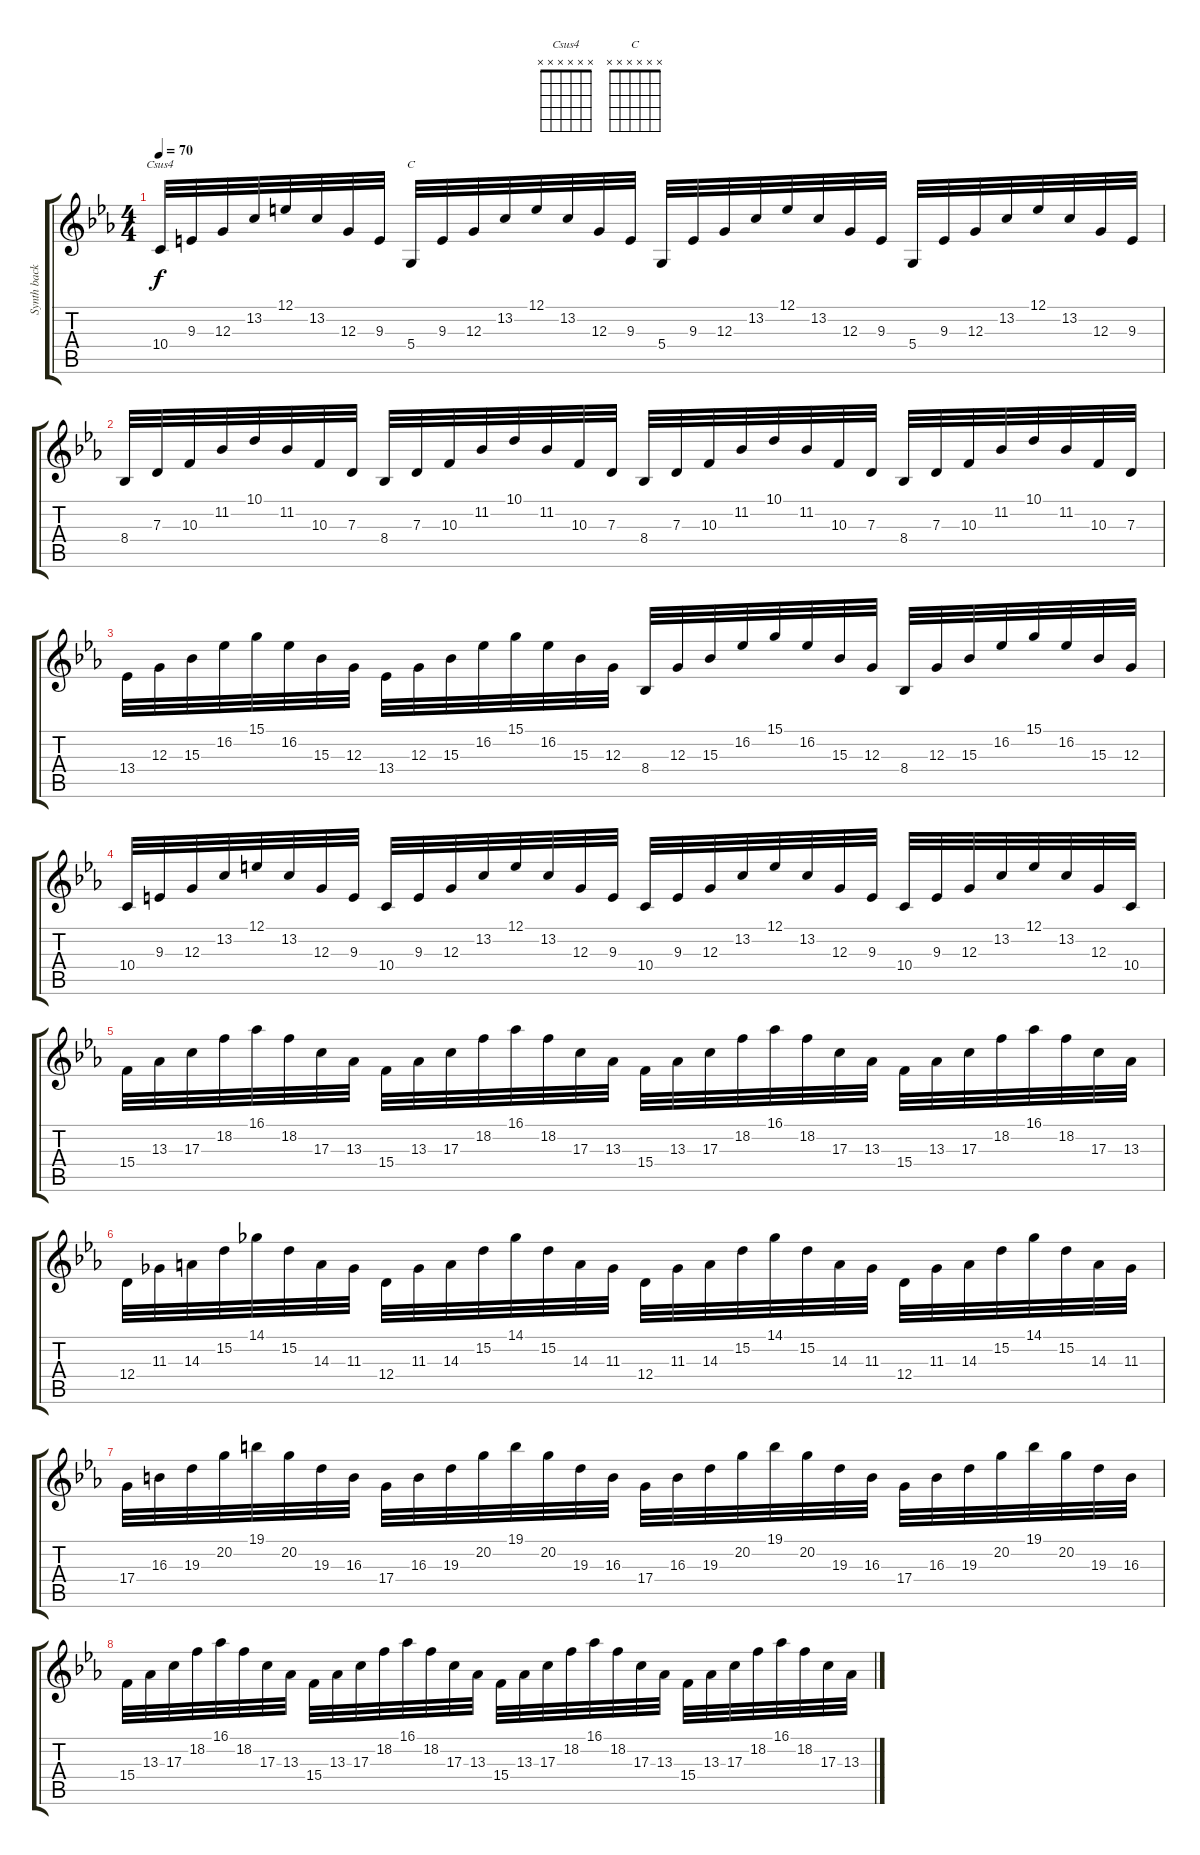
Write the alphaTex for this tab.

\track ("Synth backing track" "Synth back") {instrument lead2sawtooth}
\staff {score tabs}
\tuning (E4 B3 G3 D3 A2 E2) {hide}
\chord ("Csus4" x x x x x x)
\chord ("C" x x x x x x)
\ts (4 4)
\tempo 70
\clef g2
\ks cminor
10.4.32{ch "Csus4" dy f} 9.3.32 12.3.32 13.2.32 12.1.32 13.2.32 12.3.32 9.3.32 5.4.32{ch "C"} 9.3.32 12.3.32 13.2.32 12.1.32 13.2.32 12.3.32 9.3.32 5.4.32 9.3.32 12.3.32 13.2.32 12.1.32 13.2.32 12.3.32 9.3.32 5.4.32 9.3.32 12.3.32 13.2.32 12.1.32 13.2.32 12.3.32 9.3.32 |
8.4.32 7.3.32 10.3.32 11.2.32 10.1.32 11.2.32 10.3.32 7.3.32 8.4.32 7.3.32 10.3.32 11.2.32 10.1.32 11.2.32 10.3.32 7.3.32 8.4.32 7.3.32 10.3.32 11.2.32 10.1.32 11.2.32 10.3.32 7.3.32 8.4.32 7.3.32 10.3.32 11.2.32 10.1.32 11.2.32 10.3.32 7.3.32 |
13.4.32 12.3.32 15.3.32 16.2.32 15.1.32 16.2.32 15.3.32 12.3.32 13.4.32 12.3.32 15.3.32 16.2.32 15.1.32 16.2.32 15.3.32 12.3.32 8.4.32 12.3.32 15.3.32 16.2.32 15.1.32 16.2.32 15.3.32 12.3.32 8.4.32 12.3.32 15.3.32 16.2.32 15.1.32 16.2.32 15.3.32 12.3.32 |
10.4.32 9.3.32 12.3.32 13.2.32 12.1.32 13.2.32 12.3.32 9.3.32 10.4.32 9.3.32 12.3.32 13.2.32 12.1.32 13.2.32 12.3.32 9.3.32 10.4.32 9.3.32 12.3.32 13.2.32 12.1.32 13.2.32 12.3.32 9.3.32 10.4.32 9.3.32 12.3.32 13.2.32 12.1.32 13.2.32 12.3.32 10.4.32 |
15.4.32 13.3.32 17.3.32 18.2.32 16.1.32 18.2.32 17.3.32 13.3.32 15.4.32 13.3.32 17.3.32 18.2.32 16.1.32 18.2.32 17.3.32 13.3.32 15.4.32 13.3.32 17.3.32 18.2.32 16.1.32 18.2.32 17.3.32 13.3.32 15.4.32 13.3.32 17.3.32 18.2.32 16.1.32 18.2.32 17.3.32 13.3.32 |
12.4.32 11.3.32 14.3.32 15.2.32 14.1.32 15.2.32 14.3.32 11.3.32 12.4.32 11.3.32 14.3.32 15.2.32 14.1.32 15.2.32 14.3.32 11.3.32 12.4.32 11.3.32 14.3.32 15.2.32 14.1.32 15.2.32 14.3.32 11.3.32 12.4.32 11.3.32 14.3.32 15.2.32 14.1.32 15.2.32 14.3.32 11.3.32 |
17.4.32 16.3.32 19.3.32 20.2.32 19.1.32 20.2.32 19.3.32 16.3.32 17.4.32 16.3.32 19.3.32 20.2.32 19.1.32 20.2.32 19.3.32 16.3.32 17.4.32 16.3.32 19.3.32 20.2.32 19.1.32 20.2.32 19.3.32 16.3.32 17.4.32 16.3.32 19.3.32 20.2.32 19.1.32 20.2.32 19.3.32 16.3.32 |
15.4.32 13.3.32 17.3.32 18.2.32 16.1.32 18.2.32 17.3.32 13.3.32 15.4.32 13.3.32 17.3.32 18.2.32 16.1.32 18.2.32 17.3.32 13.3.32 15.4.32 13.3.32 17.3.32 18.2.32 16.1.32 18.2.32 17.3.32 13.3.32 15.4.32 13.3.32 17.3.32 18.2.32 16.1.32 18.2.32 17.3.32 13.3.32
